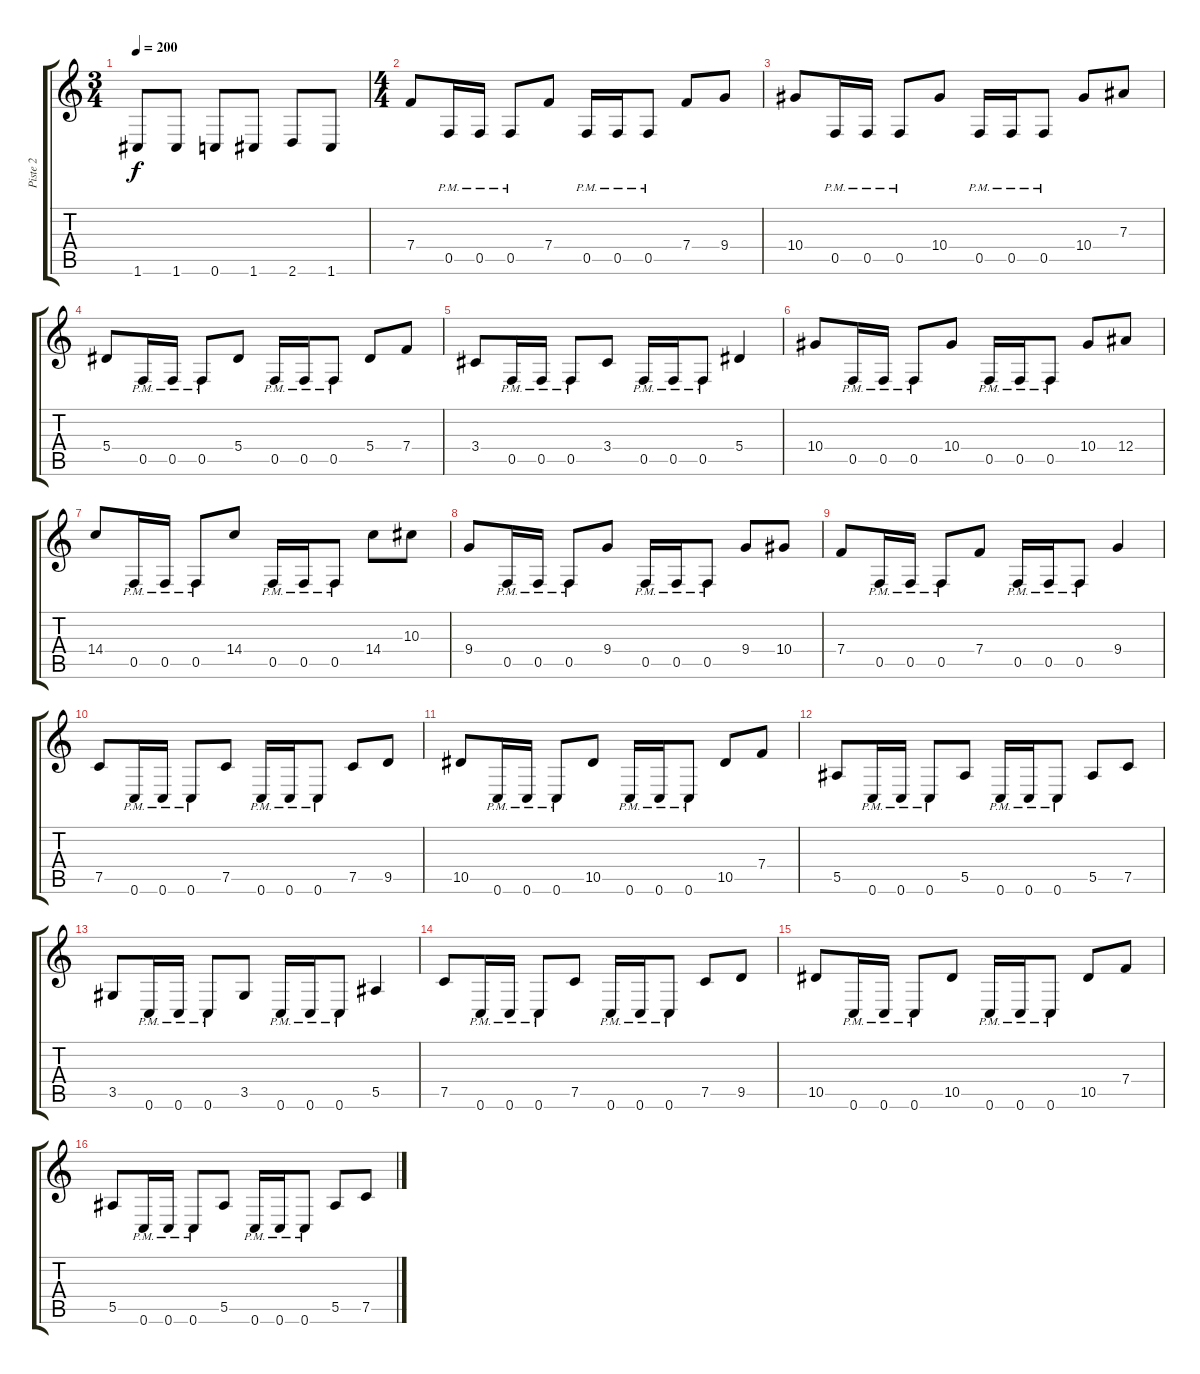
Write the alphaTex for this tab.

\track ("Piste 2" "Piste 2") {instrument distortionguitar}
\staff {score tabs}
\tuning (C4 G3 Eb3 Bb2 F2 C2) {hide}
\ts (3 4)
\tempo 200
\clef g2
\ks c
1.6.8{dy f} 1.6.8 0.6.8 1.6.8 2.6.8 1.6.8 |
\ts (4 4)
7.4.8 0.5{pm}.16 0.5{pm}.16 0.5{pm}.8 7.4.8 0.5{pm}.16 0.5{pm}.16 0.5{pm}.8 7.4.8 9.4.8 |
10.4.8 0.5{pm}.16 0.5{pm}.16 0.5{pm}.8 10.4.8 0.5{pm}.16 0.5{pm}.16 0.5{pm}.8 10.4.8 7.3.8 |
5.4.8 0.5{pm}.16 0.5{pm}.16 0.5{pm}.8 5.4.8 0.5{pm}.16 0.5{pm}.16 0.5{pm}.8 5.4.8 7.4.8 |
3.4.8 0.5{pm}.16 0.5{pm}.16 0.5{pm}.8 3.4.8 0.5{pm}.16 0.5{pm}.16 0.5{pm}.8 5.4.4 |
10.4.8 0.5{pm}.16 0.5{pm}.16 0.5{pm}.8 10.4.8 0.5{pm}.16 0.5{pm}.16 0.5{pm}.8 10.4.8 12.4.8 |
14.4.8 0.5{pm}.16 0.5{pm}.16 0.5{pm}.8 14.4.8 0.5{pm}.16 0.5{pm}.16 0.5{pm}.8 14.4.8 10.3.8 |
9.4.8 0.5{pm}.16 0.5{pm}.16 0.5{pm}.8 9.4.8 0.5{pm}.16 0.5{pm}.16 0.5{pm}.8 9.4.8 10.4.8 |
7.4.8 0.5{pm}.16 0.5{pm}.16 0.5{pm}.8 7.4.8 0.5{pm}.16 0.5{pm}.16 0.5{pm}.8 9.4.4 |
7.5.8 0.6{pm}.16 0.6{pm}.16 0.6{pm}.8 7.5.8 0.6{pm}.16 0.6{pm}.16 0.6{pm}.8 7.5.8 9.5.8 |
10.5.8 0.6{pm}.16 0.6{pm}.16 0.6{pm}.8 10.5.8 0.6{pm}.16 0.6{pm}.16 0.6{pm}.8 10.5.8 7.4.8 |
5.5.8 0.6{pm}.16 0.6{pm}.16 0.6{pm}.8 5.5.8 0.6{pm}.16 0.6{pm}.16 0.6{pm}.8 5.5.8 7.5.8 |
3.5.8 0.6{pm}.16 0.6{pm}.16 0.6{pm}.8 3.5.8 0.6{pm}.16 0.6{pm}.16 0.6{pm}.8 5.5.4 |
7.5.8 0.6{pm}.16 0.6{pm}.16 0.6{pm}.8 7.5.8 0.6{pm}.16 0.6{pm}.16 0.6{pm}.8 7.5.8 9.5.8 |
10.5.8 0.6{pm}.16 0.6{pm}.16 0.6{pm}.8 10.5.8 0.6{pm}.16 0.6{pm}.16 0.6{pm}.8 10.5.8 7.4.8 |
5.5.8 0.6{pm}.16 0.6{pm}.16 0.6{pm}.8 5.5.8 0.6{pm}.16 0.6{pm}.16 0.6{pm}.8 5.5.8 7.5.8
